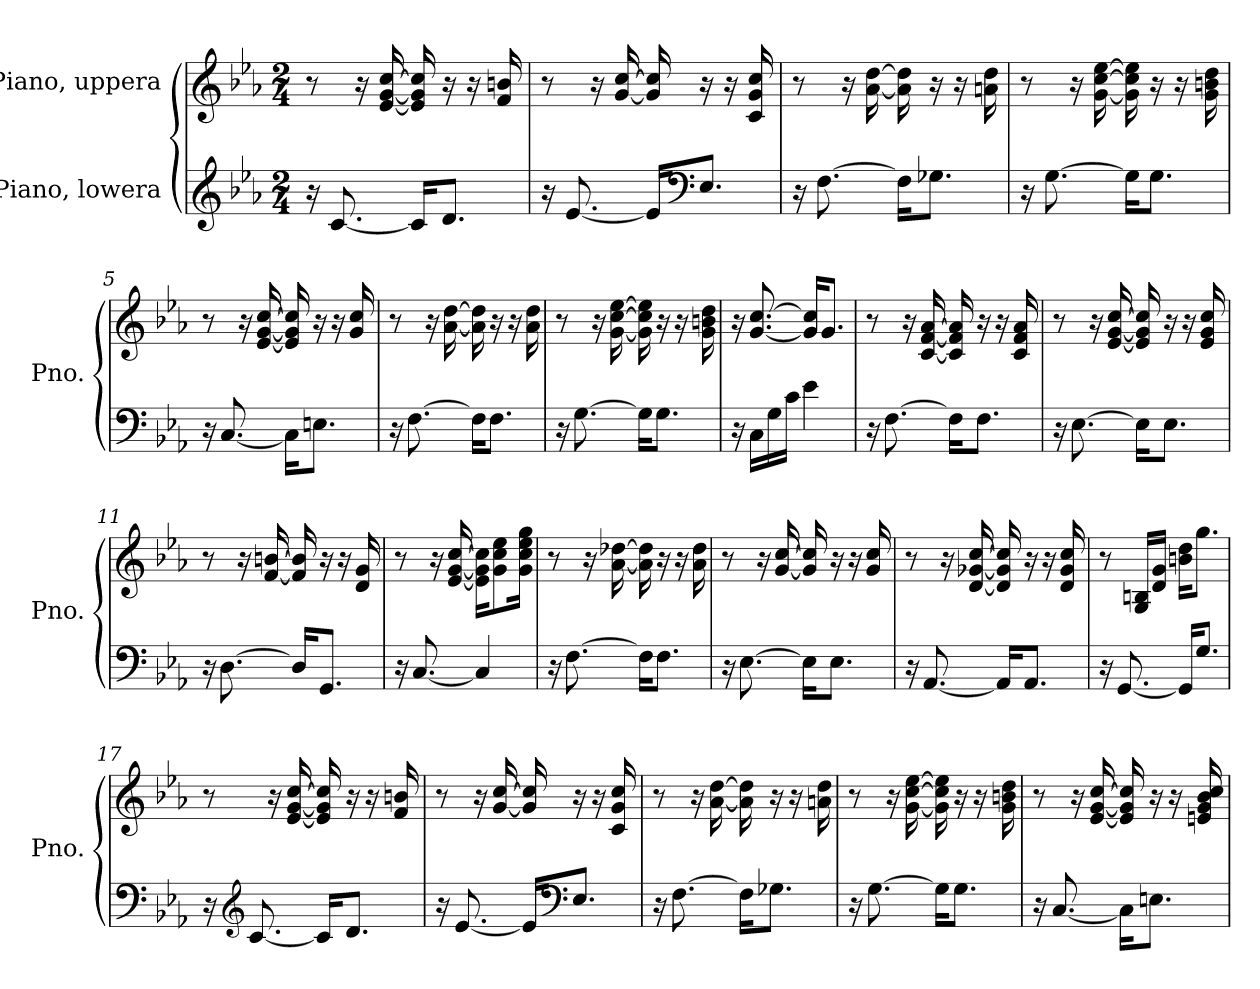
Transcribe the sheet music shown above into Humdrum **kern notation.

**kern	**kern
*part2	*part1
*staff2	*staff1
*I"Piano, lowera	*I"Piano, uppera
*I'Pno.	*I'Pno.
*clefG2	*clefG2
*k[b-e-a-]	*k[b-e-a-]
*M2/4	*M2/4
*MM60	*MM60
=1	=1
16r	8r
[8.c/	.
.	16r
.	[16e-/ [16g/ [16cc/
16c/KL]	16e-/] 16g/] 16cc/]
8.d/J	16r
.	16r
.	16f/ 16bn/
=2	=2
16r	8r
[8.e-/	.
.	16r
.	[16g/ [16cc/
16e-/KL]	16g/] 16cc/]
*clefF4	*
8.E-/J	16r
.	16r
.	16c/ 16g/ 16cc/
=3	=3
16r	8r
[8.F\	.
.	16r
.	[16a-\ [16dd\
16F\KL]	16a-\] 16dd\]
8.G-X\J	16r
.	16r
.	16an\ 16dd\
!!LO:LB:g=z
=4	=4
16r	8r
[8.G\	.
.	16r
.	[16g\ [16cc\ [16ee-\
16G\KL]	16g\] 16cc\] 16ee-\]
8.G\J	16r
.	16r
.	16g\ 16bn\ 16dd\
=5	=5
16r	8r
[8.C/	.
.	16r
.	[16e-/ [16g/ [16cc/
16C\KL]	16e-/] 16g/] 16cc/]
8.En\J	16r
.	16r
.	16g/ 16cc/
=6	=6
16r	8r
[8.F\	.
.	16r
.	[16a-\ [16dd\
16F\KL]	16a-\] 16dd\]
8.F\J	16r
.	16r
.	16a-\ 16dd\
=7	=7
16r	8r
[8.G\	.
.	16r
.	[16g\ [16cc\ [16ee-\
16G\KL]	16g\] 16cc\] 16ee-\]
8.G\J	16r
.	16r
.	16g\ 16bn\ 16dd\
!!LO:LB:g=z
=8	=8
16r	16r
16C\LL	[8.g/ [8.cc/
16G\	.
16c\JJ	.
4e-\	16g/] 16cc/]KL
.	8.g/J
=9	=9
16r	8r
[8.F\	.
.	16r
.	[16c/ [16f/ [16a-/
16F\KL]	16c/] 16f/] 16a-/]
8.F\J	16r
.	16r
.	16c/ 16f/ 16a-/
=10	=10
16r	8r
[8.E-\	.
.	16r
.	[16e-/ [16g/ [16cc/
16E-\KL]	16e-/] 16g/] 16cc/]
8.E-\J	16r
.	16r
.	16e-/ 16g/ 16cc/
=11	=11
16r	8r
[8.D\	.
.	16r
.	[16f/ [16bn/
16D/KL]	16f/] 16b/]
8.GG/J	16r
.	16r
.	16d/ 16g/
!!LO:LB:g=z
=12	=12
16r	8r
[8.C/	.
.	16r
.	[16e-/ [16g/ [16cc/
4C/]	16e-\] 16g\] 16cc\]KL
.	8g\ 8cc\ 8ee-\
.	16g\ 16cc\ 16ee-\ 16gg\Jk
=13	=13
16r	8r
[8.F\	.
.	16r
.	[16a-\ [16dd-X\
16F\KL]	16a-\] 16dd-\]
8.F\J	16r
.	16r
.	16a-\ 16dd-\
=14	=14
16r	8r
[8.E-\	.
.	16r
.	[16g/ [16cc/
16E-\KL]	16g/] 16cc/]
8.E-\J	16r
.	16r
.	16g/ 16cc/
=15	=15
16r	8r
[8.AA-/	.
.	16r
.	[16d/ [16g-X/ [16cc/
16AA-/KL]	16d/] 16g-/] 16cc/]
8.AA-/J	16r
.	16r
.	16d/ 16g-/ 16cc/
!!LO:LB:g=z
=16	=16
16r	8r
[8.GG/	.
.	16G/ 16Bn/LL
.	16d/ 16g/JJ
16GG/KL]	16bn\ 16dd\KL
8.G/J	8.gg\J
=17	=17
16r	8r
*clefG2	*
[8.c/	.
.	16r
.	[16e-/ [16g/ [16cc/
16c/KL]	16e-/] 16g/] 16cc/]
8.d/J	16r
.	16r
.	16f/ 16bn/
=18	=18
16r	8r
[8.e-/	.
.	16r
.	[16g/ [16cc/
16e-/KL]	16g/] 16cc/]
*clefF4	*
8.E-/J	16r
.	16r
.	16c/ 16g/ 16cc/
=19	=19
16r	8r
[8.F\	.
.	16r
.	[16a-\ [16dd\
16F\KL]	16a-\] 16dd\]
8.G-X\J	16r
.	16r
.	16an\ 16dd\
!!LO:LB:g=z
=20	=20
16r	8r
[8.G\	.
.	16r
.	[16g\ [16cc\ [16ee-\
16G\KL]	16g\] 16cc\] 16ee-\]
8.G\J	16r
.	16r
.	16g\ 16bn\ 16dd\
=21	=21
16r	8r
[8.C/	.
.	16r
.	[16e-/ [16g/ [16cc/
16C\KL]	16e-/] 16g/] 16cc/]
8.En\J	16r
.	16r
.	16en/ 16g/ 16b-/ 16cc/
=	=
*-	*-
